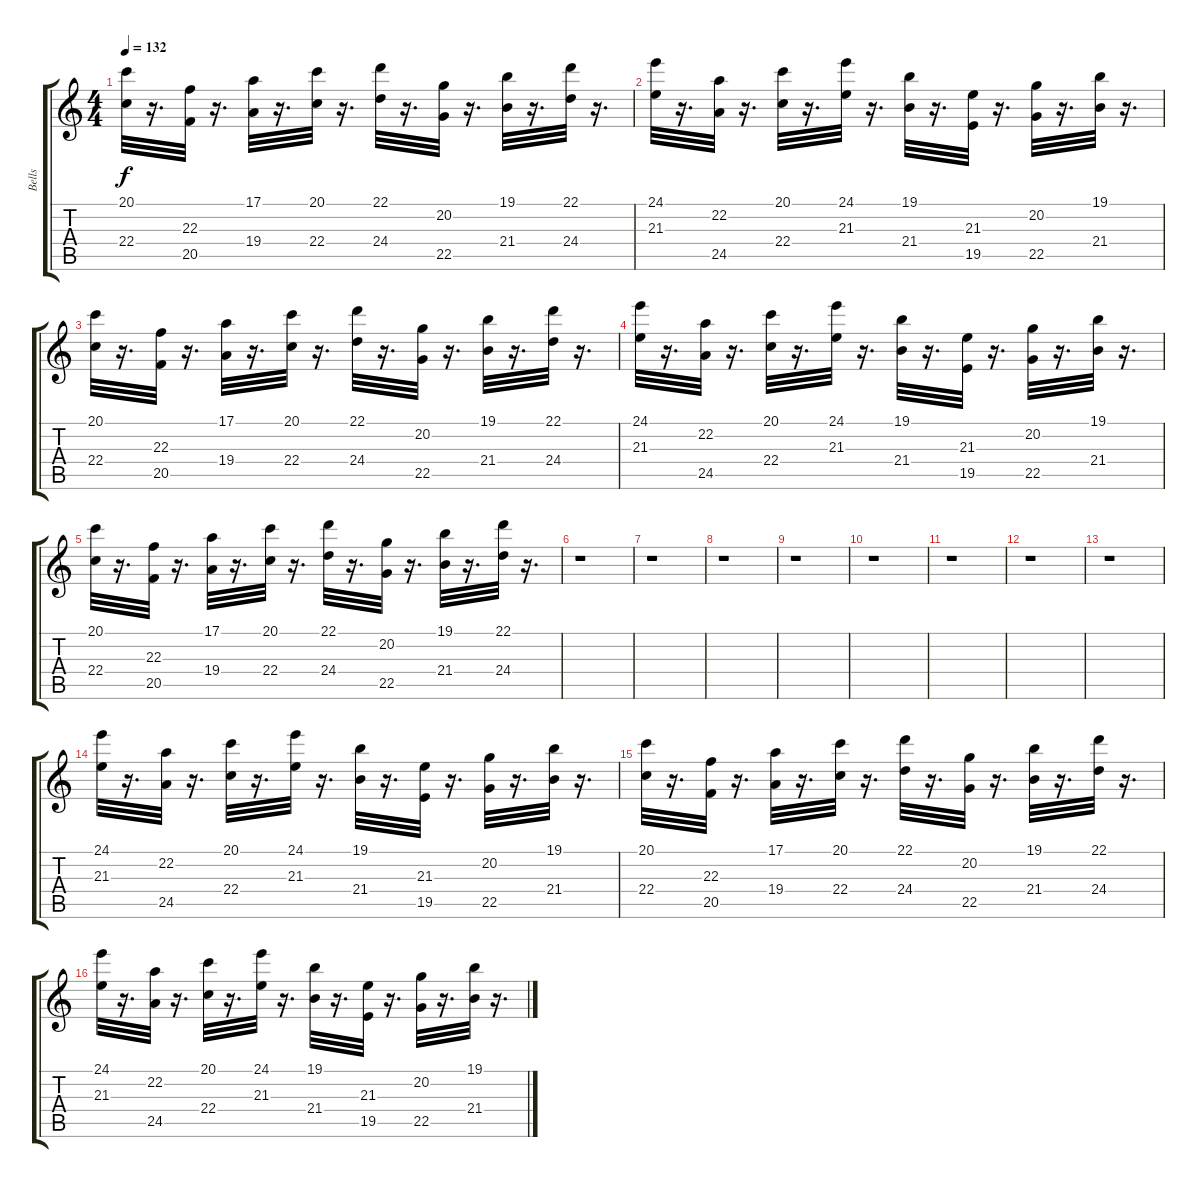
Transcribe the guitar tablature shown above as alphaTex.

\track ("Bells" "Bells") {instrument vibraphone}
\staff {score tabs}
\tuning (E4 B3 G3 D3 A2 E2) {hide}
\ts (4 4)
\tempo 132
\clef g2
\ks c
(20.1 22.4).32{dy f} r.16{d} (22.3 20.5).32 r.16{d} (17.1 19.4).32 r.16{d} (20.1 22.4).32 r.16{d} (22.1 24.4).32 r.16{d} (20.2 22.5).32 r.16{d} (19.1 21.4).32 r.16{d} (22.1 24.4).32 r.16{d} |
(24.1 21.3).32 r.16{d} (22.2 24.5).32 r.16{d} (20.1 22.4).32 r.16{d} (24.1 21.3).32 r.16{d} (19.1 21.4).32 r.16{d} (21.3 19.5).32 r.16{d} (20.2 22.5).32 r.16{d} (19.1 21.4).32 r.16{d} |
(20.1 22.4).32 r.16{d} (22.3 20.5).32 r.16{d} (17.1 19.4).32 r.16{d} (20.1 22.4).32 r.16{d} (22.1 24.4).32 r.16{d} (20.2 22.5).32 r.16{d} (19.1 21.4).32 r.16{d} (22.1 24.4).32 r.16{d} |
(24.1 21.3).32 r.16{d} (22.2 24.5).32 r.16{d} (20.1 22.4).32 r.16{d} (24.1 21.3).32 r.16{d} (19.1 21.4).32 r.16{d} (21.3 19.5).32 r.16{d} (20.2 22.5).32 r.16{d} (19.1 21.4).32 r.16{d} |
(20.1 22.4).32 r.16{d} (22.3 20.5).32 r.16{d} (17.1 19.4).32 r.16{d} (20.1 22.4).32 r.16{d} (22.1 24.4).32 r.16{d} (20.2 22.5).32 r.16{d} (19.1 21.4).32 r.16{d} (22.1 24.4).32 r.16{d} |
r.1 |
r.1 |
r.1 |
r.1 |
r.1 |
r.1 |
r.1 |
r.1 |
(24.1 21.3).32 r.16{d} (22.2 24.5).32 r.16{d} (20.1 22.4).32 r.16{d} (24.1 21.3).32 r.16{d} (19.1 21.4).32 r.16{d} (21.3 19.5).32 r.16{d} (20.2 22.5).32 r.16{d} (19.1 21.4).32 r.16{d} |
(20.1 22.4).32 r.16{d} (22.3 20.5).32 r.16{d} (17.1 19.4).32 r.16{d} (20.1 22.4).32 r.16{d} (22.1 24.4).32 r.16{d} (20.2 22.5).32 r.16{d} (19.1 21.4).32 r.16{d} (22.1 24.4).32 r.16{d} |
(24.1 21.3).32 r.16{d} (22.2 24.5).32 r.16{d} (20.1 22.4).32 r.16{d} (24.1 21.3).32 r.16{d} (19.1 21.4).32 r.16{d} (21.3 19.5).32 r.16{d} (20.2 22.5).32 r.16{d} (19.1 21.4).32 r.16{d}
